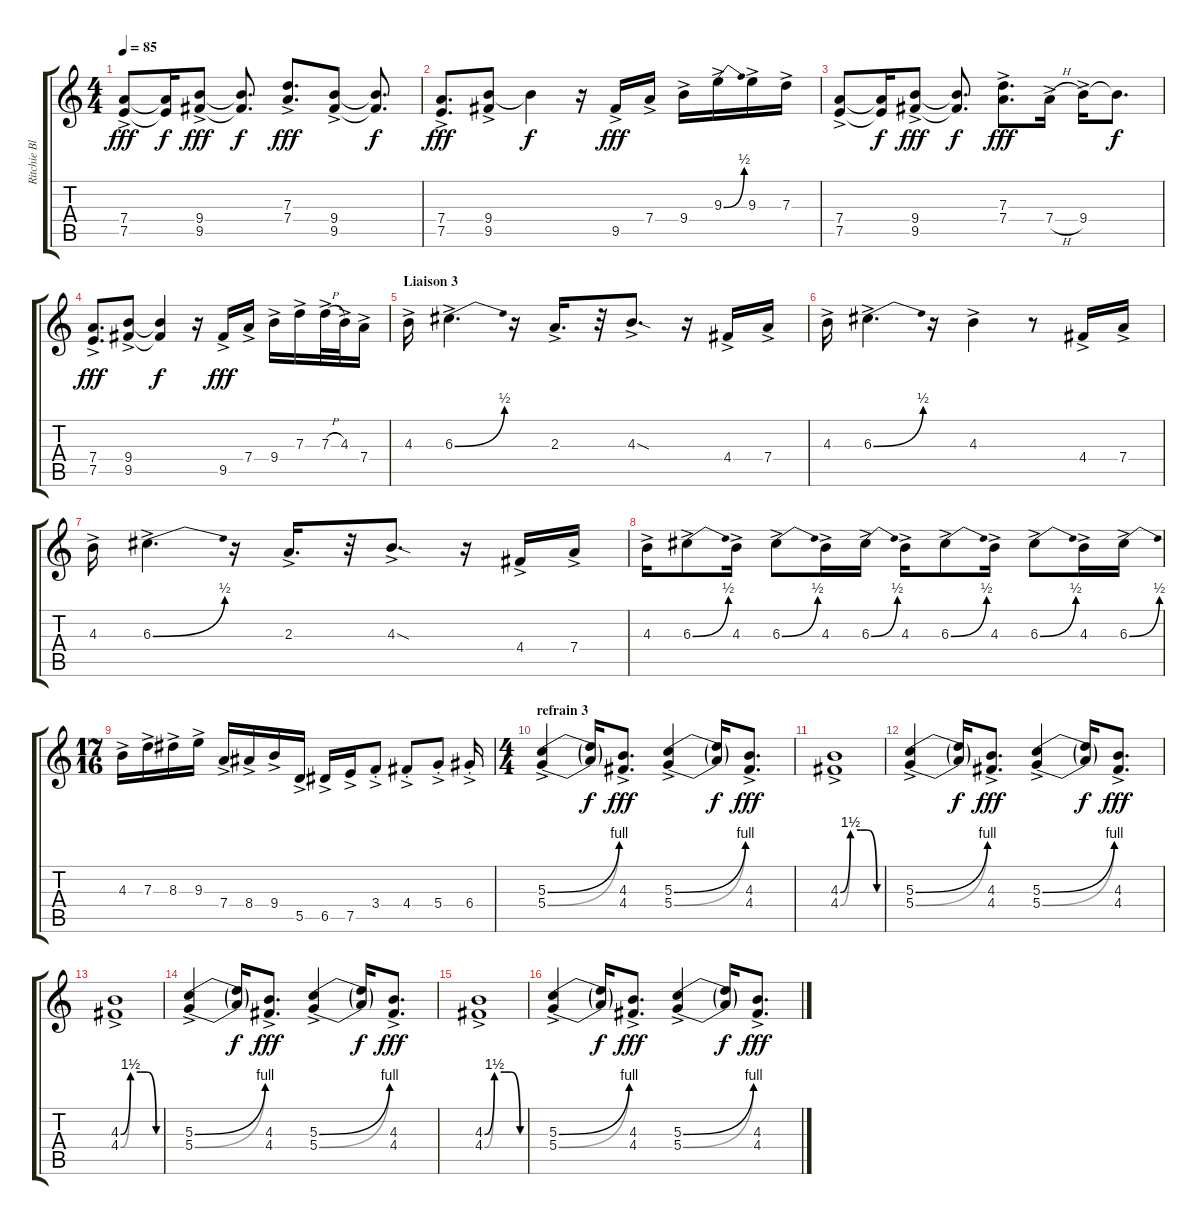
\track ("Ritchie Blackmore" "Ritchie Bl") {instrument distortionguitar}
\staff {score tabs}
\tuning (E4 B3 G3 D3 A2 E2) {hide}
\ts (4 4)
\tempo 85
\clef g2
\ks c
(7.4{ac} 7.5{ac}).8{dy fff} (7.4{t} 7.5{t}).16{dy f} (9.4{ac} 9.5{ac}).8{dy fff} (9.4{t} 9.5{t}).8{d dy f} (7.3{ac} 7.4{ac}).8{d dy fff} (9.4{ac} 9.5{ac}).8 (9.4{t} 9.5{t}).8{d dy f} |
(7.4{ac} 7.5{ac}).8{d dy fff} (9.4{ac} 9.5{ac}).8 9.4{t}.4{dy f} r.16 9.5{ac}.16{dy fff} 7.4{ac}.16 9.4{ac}.16 9.3{be (bend 0 0 60 2) ac}.16 9.3{ac}.16 7.3{ac}.16 |
(7.4{ac} 7.5{ac}).8 (7.4{t} 7.5{t}).16{dy f} (9.4{ac} 9.5{ac}).8{dy fff} (9.4{t} 9.5{t}).8{d dy f} (7.3{ac} 7.4{ac}).8{d dy fff} 7.4{h ac}.16 9.4{ac}.16 9.4{t}.8{d dy f} |
(7.4{ac} 7.5{ac}).8{d dy fff} (9.4{ac} 9.5{ac}).8 (9.4{t} 9.5{t}).4{dy f} r.16 9.5{ac}.16{dy fff} 7.4{ac}.16 9.4{ac}.16 7.3{ac}.16 7.3{h ac}.32 4.3{ac}.32 7.4{ac}.16 |
\section ("" "Liaison 3")
4.3{ac}.16 6.3{be (bend 0 0 60 2) ac}.4{d} r.16 2.3{ac}.16{d} r.32 4.3{sod ac}.8{d} r.16 4.4{ac}.16 7.4{ac}.16 |
4.3{ac}.16 6.3{be (bend 0 0 60 2) ac}.4{d} r.16 4.3{ac}.4 r.8 4.4{ac}.16 7.4{ac}.16 |
4.3{ac}.16 6.3{be (bend 0 0 60 2) ac}.4{d} r.16 2.3{ac}.16{d} r.32 4.3{sod ac}.8{d} r.16 4.4{ac}.16 7.4{ac}.16 |
4.3{ac}.16 6.3{be (bend 0 0 60 2) ac}.8 4.3{ac}.16 6.3{be (bend 0 0 60 2) ac}.8 4.3{ac}.16 6.3{be (bend 0 0 60 2) ac}.16 4.3{ac}.16 6.3{be (bend 0 0 60 2) ac}.8 4.3{ac}.16 6.3{be (bend 0 0 60 2) ac}.8 4.3{ac}.16 6.3{be (bend 0 0 60 2) ac}.16 |
\ts (17 16)
4.3{ac}.16 7.3{ac}.16 8.3{ac}.16 9.3{ac}.16 7.4{ac}.16 8.4{ac}.16 9.4{ac}.16 5.5{ac}.16 6.5{ac}.16 7.5{ac}.16 3.4{ac st}.8 4.4{ac st}.8 5.4{ac st}.8 6.4{ac st}.16 |
\ts (4 4)
\section ("" "refrain 3")
(5.3{be (bend 0 0 60 4) ac} 5.4{be (bend 0 0 60 4) ac}).4{volume 12} (5.3{t} 5.4{t}).16{dy f} (4.3{ac} 4.4{ac}).8{d dy fff} (5.3{be (bend 0 0 60 4) ac} 5.4{be (bend 0 0 60 4) ac}).4 (5.3{t} 5.4{t}).16{dy f} (4.3{ac} 4.4{ac}).8{d dy fff} |
(4.3{be (custom 0 0 15 6 30 6 40 6 54 0 60 0) ac} 4.4{be (custom 0 0 15 6 30 6 40 6 55 0 60 0) ac}).1 |
(5.3{be (bend 0 0 60 4) ac} 5.4{be (bend 0 0 60 4) ac}).4 (5.3{t} 5.4{t}).16{dy f} (4.3{ac} 4.4{ac}).8{d dy fff} (5.3{be (bend 0 0 60 4) ac} 5.4{be (bend 0 0 60 4) ac}).4 (5.3{t} 5.4{t}).16{dy f} (4.3{ac} 4.4{ac}).8{d dy fff} |
(4.3{be (custom 0 0 15 6 30 6 40 6 54 0 60 0) ac} 4.4{be (custom 0 0 15 6 30 6 40 6 55 0 60 0) ac}).1 |
(5.3{be (bend 0 0 60 4) ac} 5.4{be (bend 0 0 60 4) ac}).4 (5.3{t} 5.4{t}).16{dy f} (4.3{ac} 4.4{ac}).8{d dy fff} (5.3{be (bend 0 0 60 4) ac} 5.4{be (bend 0 0 60 4) ac}).4 (5.3{t} 5.4{t}).16{dy f} (4.3{ac} 4.4{ac}).8{d dy fff} |
(4.3{be (custom 0 0 15 6 30 6 40 6 54 0 60 0) ac} 4.4{be (custom 0 0 15 6 30 6 40 6 55 0 60 0) ac}).1 |
(5.3{be (bend 0 0 60 4) ac} 5.4{be (bend 0 0 60 4) ac}).4 (5.3{t} 5.4{t}).16{dy f} (4.3{ac} 4.4{ac}).8{d dy fff} (5.3{be (bend 0 0 60 4) ac} 5.4{be (bend 0 0 60 4) ac}).4 (5.3{t} 5.4{t}).16{dy f} (4.3{ac} 4.4{ac}).8{d dy fff}
